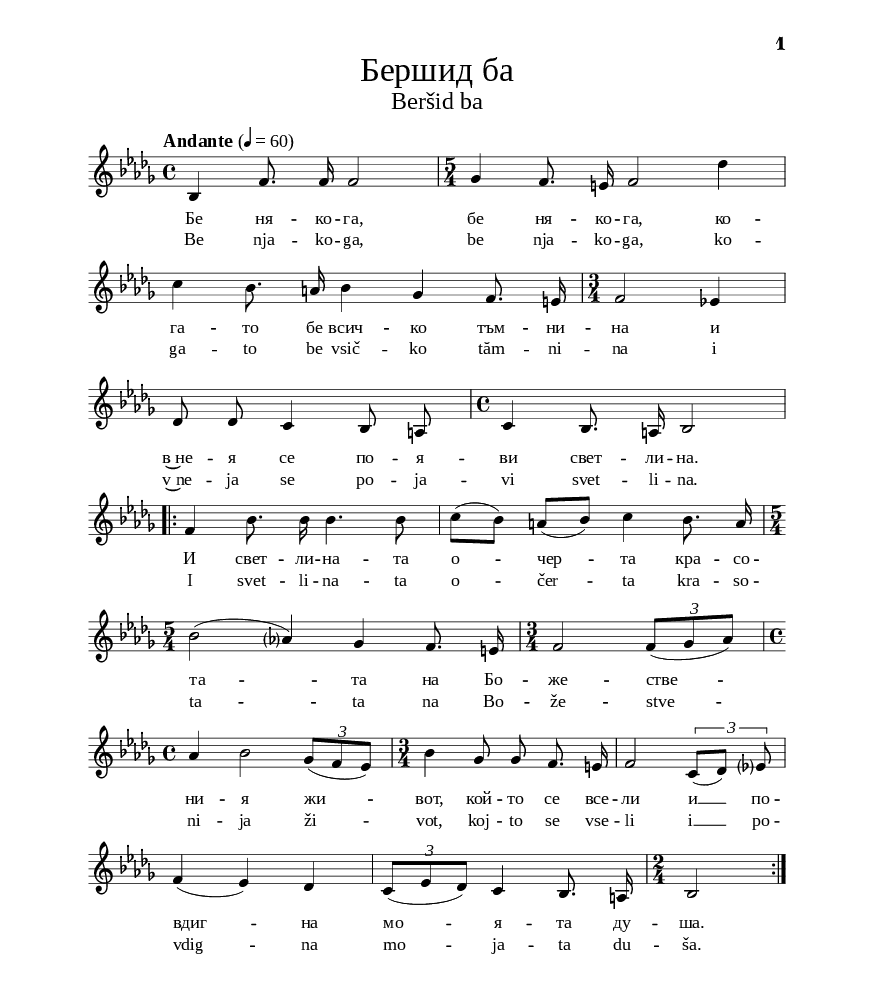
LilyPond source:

\version "2.24.2"

% include paper part and global functions
\include "include/globals.ily"

\bookpart {
  \label #'ref098
  \tocItem \markup "Бершид ба – Beršid ba"
  \include "include/bookpart-paper.ily"
  \score {
    \include "include/score-layout.ily"


    \new Voice \absolute  {
      \clef treble
      \key bes \minor
      \time 4/4
      \tempoFunc "Andante" 4 "60"

      \autoBeamOff

      \autoBeamOff

      bes4 f'8. f'16 f'2 | \time 5/4  ges'4 f'8. e'16 f'2 des''4 \break |

      c''4 bes'8. a'16 bes'4 ges' f'8. e'16 | \time 3/4  f'2 ees'!4 \break |

      des'8 des' c'4 bes8 a | \time 4/4  c'4 bes8. a16 bes2 \break | 

      \bar ".|:-|" 
        f'4 bes'8. bes'16 bes'4. bes'8 | \autoBeamOn c''8  ( bes')  a' ( bes' ) c''4 \autoBeamOff bes'8. a'16 \break |

        \time 5/4  | bes'2 ( as'?4 )  ges' f'8. e'16 | \time 3/4  f'2 \times 2/3  {  f'8 [ ( ges' as'8 ) ] } \break |

        \time 4/4  as'4 bes'2  \times 2/3  {  ges'8 ( [ f' es'8 ] ) } | \time 3/4  bes'4 ges'8 ges' f'8. e'16

        f'2 \times 2/3 { c'8 [ ( des' ) ] es'?8  } | \break

        f'4 ( es' ) des' | \times 2/3  { c'8 [ ( es' des'8 ) ] } c'4 bes8. a16  | \time 2/4  bes2  \break |

      \bar ":|."
    }

    \addlyrics {
      Бе ня -- ко  -- га, бе ня -- ко -- га,
      ко -- га -- то бе всич -- ко тъм -- ни -- на
      и в~не -- я се по -- я -- ви свет -- ли -- на.
      И свет -- ли -- на -- та о -- чер -- та кра -- со -- та -- та
      на Бо -- же -- стве -- ни -- я жи -- вот,
      кой -- то се все -- ли
      и __ по -- вдиг -- на мо -- я -- та ду -- ша.
    }

    \addlyrics {
      Be nja -- ko  -- ga, be nja -- ko -- ga,
      ko -- ga -- to be vsič -- ko tăm -- ni -- na
      i v~ne -- ja se po -- ja -- vi svet -- li -- na.
      I svet -- li -- na -- ta o -- čer -- ta kra -- so -- ta -- ta
      na Bo -- že -- stve -- ni -- ja ži -- vot,
      koj -- to se vse -- li
      i __ po -- vdig -- na mo -- ja -- ta du -- ša.
    }


    \header {
      title = \titleFunc "Бершид ба" "Beršid ba"
    }

    \midi{}

  } % score

  %\markup \dc-one "D.C."
  %

  % include foreign translation(s) of the song
  \pageBreak
  \version "2.24.3"

\markup \fill-line { \fontsize #deTitleFontSize "Bershid ba" }
\markup \null
\markup \null
\markup \abs-fontsize #10 {
  \hspace #25
  \override #`(baseline-skip . ,deCoupletBaselineSkip)

  \column {    
    
    \line { " " Es war einmal, es war einmal,}

   \line { " " als alles Finsternis war,}

   \line { " " und in ihr war das Licht erschienen.}

   \line { " " Und das Licht zeichnete}
     \line { " " die Schönheit des göttlichen Lebens, }

   \line { " " das in mich einzog }

   \line { " " und meine Seele erhob.}
      
       
    }
    
    
}


} % bookpart
